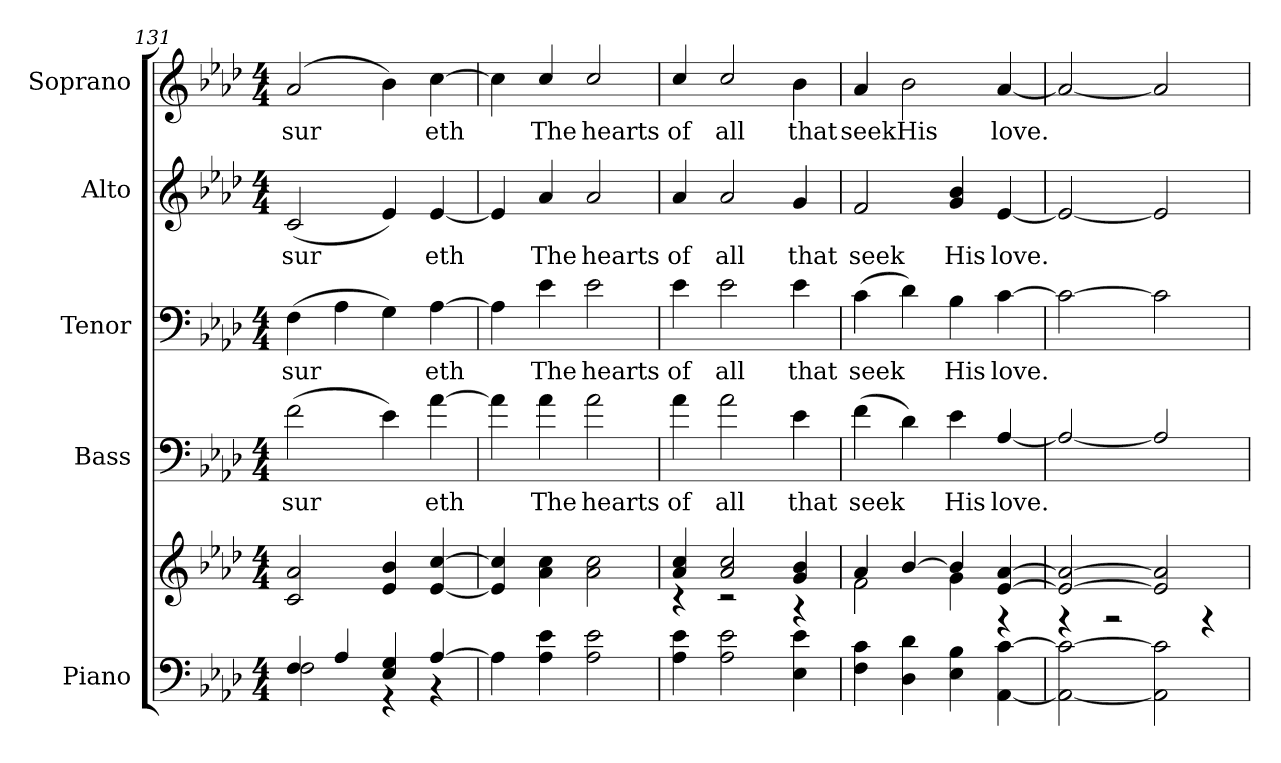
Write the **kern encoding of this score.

**kern	**kern	**kern	**text	**kern	**text	**kern	**text	**kern	**text
*part5	*part5	*part4	*part4	*part3	*part3	*part2	*part2	*part1	*part1
*staff6	*staff5	*staff4	*staff4	*staff3	*staff3	*staff2	*staff2	*staff1	*staff1
*I"Piano	*	*I"Bass	*	*I"Tenor	*	*I"Alto	*	*I"Soprano	*
*I'Pno.	*	*I'B.	*	*I'T.	*	*I'A.	*	*I'S.	*
*clefF4	*clefG2	*clefF4	*	*clefF4	*	*clefG2	*	*clefG2	*
*	*	*ITrd7c12	*	*	*	*	*	*	*
*k[b-e-a-d-]	*k[b-e-a-d-]	*k[b-e-a-d-]	*	*k[b-e-a-d-]	*	*k[b-e-a-d-]	*	*k[b-e-a-d-]	*
*A-:	*A-:	*A-:	*	*A-:	*	*A-:	*	*A-:	*
*M4/4	*M4/4	*M4/4	*	*M4/4	*	*M4/4	*	*M4/4	*
=131	=131	=131	=131	=131	=131	=131	=131	=131	=131
*^	*	*	*	*	*	*	*	*	*
!	!	!	!	!LO:LY:b:color=#000000	!	!	!	!	!	!
!	!	!	!	!	!	!LO:LY:b:color=#000000	!	!	!	!
!	!	!	!	!	!	!	!	!LO:LY:b:color=#000000	!	!
!	!	!	!	!	!	!	!	!	!	!LO:LY:b:color=#000000
4Fi/	2Fi\	2ci/ 2a-i	(2Fi\	-sur	(4Fi\	-sur	(2ci/	-sur	(2a-i/	-sur
4A-i/	.	.	.	.	4A-i\	.	.	.	.	.
4E-i/ 4Gi	4r	4e-i/ 4b-i	4E-i\)	.	4Gi\)	.	4e-i/)	.	4b-i\)	.
!	!	!	!	!LO:LY:b:color=#000000	!	!	!	!	!	!
!	!	!	!	!	!	!LO:LY:b:color=#000000	!	!	!	!
!	!	!	!	!	!	!	!	!LO:LY:b:color=#000000	!	!
!	!	!	!	!	!	!	!	!	!	!LO:LY:b:color=#000000
[>4A-i/	4r	[<4e-i/ [>4cci	[>4A-i\	eth	[>4A-i\	eth	[<4e-i/	eth	[>4cci\	eth
*v	*v	*	*	*	*	*	*	*	*	*
=132	=132	=132	=132	=132	=132	=132	=132	=132	=132
4A-i\]	4e-i/] 4cci]	4A-i\]	.	4A-i\]	.	4e-i/]	.	4cci\]	.
!	!	!	!LO:LY:b:color=#000000	!	!	!	!	!	!
!	!	!	!	!	!LO:LY:b:color=#000000	!	!	!	!
!	!	!	!	!	!	!	!LO:LY:b:color=#000000	!	!
!	!	!	!	!	!	!	!	!	!LO:LY:b:color=#000000
4A-i\ 4e-i	4a-i\ 4cci	4A-i\	The	4e-i\	The	4a-i/	The	4cci/	The
!	!	!	!LO:LY:b:color=#000000	!	!	!	!	!	!
!	!	!	!	!	!LO:LY:b:color=#000000	!	!	!	!
!	!	!	!	!	!	!	!LO:LY:b:color=#000000	!	!
!	!	!	!	!	!	!	!	!	!LO:LY:b:color=#000000
2A-i\ 2e-i	2a-i\ 2cci	2A-i\	hearts	2e-i\	hearts	2a-i/	hearts	2cci/	hearts
=133	=133	=133	=133	=133	=133	=133	=133	=133	=133
*	*^	*	*	*	*	*	*	*	*
!	!	!	!	!LO:LY:b:color=#000000	!	!	!	!	!	!
!	!	!	!	!	!	!LO:LY:b:color=#000000	!	!	!	!
!	!	!	!	!	!	!	!	!LO:LY:b:color=#000000	!	!
!	!	!	!	!	!	!	!	!	!	!LO:LY:b:color=#000000
4A-i\ 4e-i	4a-i/ 4cci	4r	4A-i\	of	4e-i\	of	4a-i/	of	4cci/	of
!	!	!	!	!LO:LY:b:color=#000000	!	!	!	!	!	!
!	!	!	!	!	!	!LO:LY:b:color=#000000	!	!	!	!
!	!	!	!	!	!	!	!	!LO:LY:b:color=#000000	!	!
!	!	!	!	!	!	!	!	!	!	!LO:LY:b:color=#000000
2A-i\ 2e-i	2a-i/ 2cci	2r	2A-i\	all	2e-i\	all	2a-i/	all	2cci/	all
!	!	!	!	!LO:LY:b:color=#000000	!	!	!	!	!	!
!	!	!	!	!	!	!LO:LY:b:color=#000000	!	!	!	!
!	!	!	!	!	!	!	!	!LO:LY:b:color=#000000	!	!
!	!	!	!	!	!	!	!	!	!	!LO:LY:b:color=#000000
4E-i\ 4e-i	4gi/ 4b-i	4r	4E-i\	that	4e-i\	that	4gi/	that	4b-i\	that
=134	=134	=134	=134	=134	=134	=134	=134	=134	=134	=134
!	!	!	!	!LO:LY:b:color=#000000	!	!	!	!	!	!
!	!	!	!	!	!	!LO:LY:b:color=#000000	!	!	!	!
!	!	!	!	!	!	!	!	!LO:LY:b:color=#000000	!	!
!	!	!	!	!	!	!	!	!	!	!LO:LY:b:color=#000000
4Fi\ 4ci	4a-i/	2fi\	(4Fi\	seek	(4ci\	seek	2fi/	seek	4a-i/	seek
!	!	!	!	!	!	!	!	!	!	!LO:LY:b:color=#000000
4D-i\ 4d-i	[>4b-i/	.	4D-i\)	.	4d-i\)	.	.	.	2b-i\	His
!	!	!	!	!LO:LY:b:color=#000000	!	!	!	!	!	!
!	!	!	!	!	!	!LO:LY:b:color=#000000	!	!	!	!
!	!	!	!	!	!	!	!	!LO:LY:b:color=#000000	!	!
4E-i\ 4B-i	4b-i/]	4gi\	4E-i\	His	4B-i\	His	4gi/ 4b-i	His	.	.
!	!	!	!	!LO:LY:b:color=#000000	!	!	!	!	!	!
!	!	!	!	!	!	!LO:LY:b:color=#000000	!	!	!	!
!	!	!	!	!	!	!	!	!LO:LY:b:color=#000000	!	!
!	!	!	!	!	!	!	!	!	!	!LO:LY:b:color=#000000
[<4AA-i\ [>4ci	[>4e-i/ [>4a-i	4r	[<4AA-i/	love.	[>4ci\	love.	[<4e-i/	love.	[<4a-i/	love.
=135	=135	=135	=135	=135	=135	=135	=135	=135	=135	=135
2AA-i\_< 2ci_>	2e-i/_> 2a-i_>	4r	2AA-i/_<	.	2ci\_>	.	2e-i/_<	.	2a-i/_<	.
.	.	2r	.	.	.	.	.	.	.	.
2AA-i\] 2ci]	2e-i/] 2a-i]	.	2AA-i/]	.	2ci\]	.	2e-i/]	.	2a-i/]	.
.	.	4r	.	.	.	.	.	.	.	.
*	*v	*v	*	*	*	*	*	*	*	*
=	=	=	=	=	=	=	=	=	=
*-	*-	*-	*-	*-	*-	*-	*-	*-	*-
